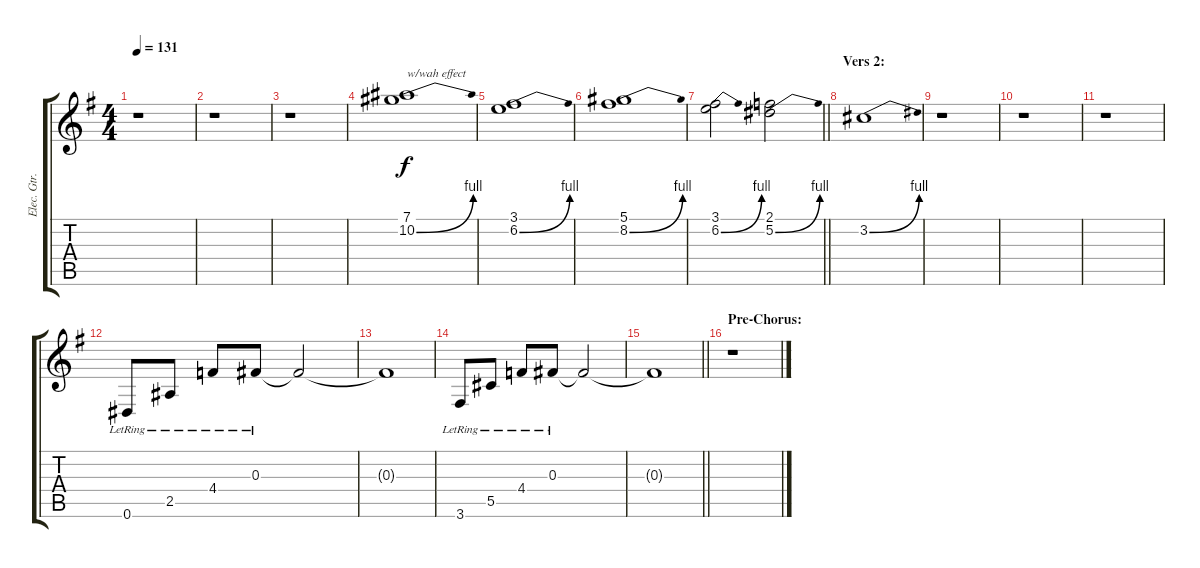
\track ("Elec. Gtr. 4" "Elec. Gtr.") {instrument electricguitarclean}
\staff {score tabs}
\tuning (Eb4 Bb3 Gb3 Db3 Ab2 Eb2) {hide}
\ts (4 4)
\tempo 131
\clef g2
\ks g
r.1{dy f} |
r.1 |
r.1 |
(7.1 10.2{be (bend 0 0 60 4)}).1{txt "w/wah effect" instrument distortionguitar} |
(3.1 6.2{be (bend 0 0 60 4)}).1 |
(5.1 8.2{be (bend 0 0 60 4)}).1 |
\barLineRight lightlight
(3.1 6.2{be (bend 0 0 60 4)}).2 (2.1 5.2{be (bend 0 0 60 4)}).2 |
\section ("" "Vers 2:")
3.2{be (bend 0 0 60 4)}.1 |
r.1 |
r.1 |
r.1 |
0.6{lr}.8{instrument electricguitarclean} 2.5{lr}.8 4.4{lr}.8 0.3{lr}.8 0.3{t}.2 |
0.3{t}.1 |
3.6{lr}.8 5.5{lr}.8 4.4{lr}.8 0.3{lr}.8 0.3{t}.2 |
\barLineRight lightlight
0.3{t}.1 |
\section ("" "Pre-Chorus:")
r.1
